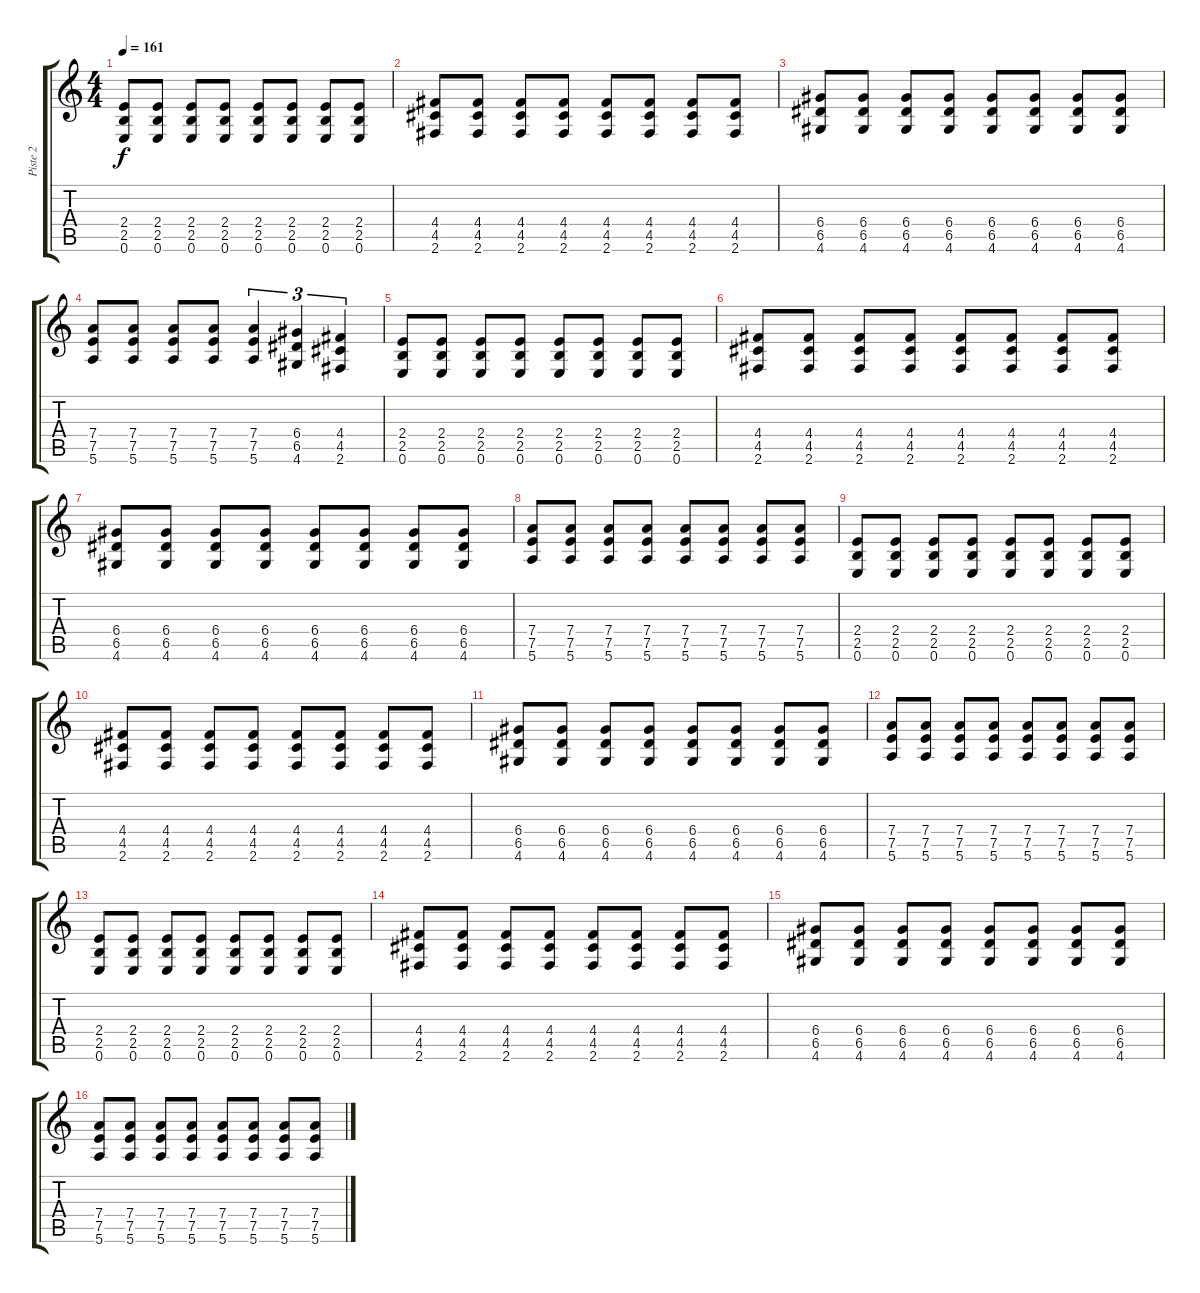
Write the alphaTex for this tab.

\track ("Piste 2" "Piste 2") {instrument overdrivenguitar}
\staff {score tabs}
\tuning (E4 B3 G3 D3 A2 E2) {hide}
\ts (4 4)
\tempo 161
\clef g2
\ks c
(2.4 2.5 0.6).8{dy f} (2.4 2.5 0.6).8 (2.4 2.5 0.6).8 (2.4 2.5 0.6).8 (2.4 2.5 0.6).8 (2.4 2.5 0.6).8 (2.4 2.5 0.6).8 (2.4 2.5 0.6).8 |
(4.4 4.5 2.6).8 (4.4 4.5 2.6).8 (4.4 4.5 2.6).8 (4.4 4.5 2.6).8 (4.4 4.5 2.6).8 (4.4 4.5 2.6).8 (4.4 4.5 2.6).8 (4.4 4.5 2.6).8 |
(6.4 6.5 4.6).8 (6.4 6.5 4.6).8 (6.4 6.5 4.6).8 (6.4 6.5 4.6).8 (6.4 6.5 4.6).8 (6.4 6.5 4.6).8 (6.4 6.5 4.6).8 (6.4 6.5 4.6).8 |
(7.4 7.5 5.6).8 (7.4 7.5 5.6).8 (7.4 7.5 5.6).8 (7.4 7.5 5.6).8 (7.4 7.5 5.6).4{tu (3 2)} (6.4 6.5 4.6).4{tu (3 2)} (4.4 4.5 2.6).4{tu (3 2)} |
(2.4 2.5 0.6).8 (2.4 2.5 0.6).8 (2.4 2.5 0.6).8 (2.4 2.5 0.6).8 (2.4 2.5 0.6).8 (2.4 2.5 0.6).8 (2.4 2.5 0.6).8 (2.4 2.5 0.6).8 |
(4.4 4.5 2.6).8 (4.4 4.5 2.6).8 (4.4 4.5 2.6).8 (4.4 4.5 2.6).8 (4.4 4.5 2.6).8 (4.4 4.5 2.6).8 (4.4 4.5 2.6).8 (4.4 4.5 2.6).8 |
(6.4 6.5 4.6).8 (6.4 6.5 4.6).8 (6.4 6.5 4.6).8 (6.4 6.5 4.6).8 (6.4 6.5 4.6).8 (6.4 6.5 4.6).8 (6.4 6.5 4.6).8 (6.4 6.5 4.6).8 |
(7.4 7.5 5.6).8 (7.4 7.5 5.6).8 (7.4 7.5 5.6).8 (7.4 7.5 5.6).8 (7.4 7.5 5.6).8 (7.4 7.5 5.6).8 (7.4 7.5 5.6).8 (7.4 7.5 5.6).8 |
(2.4 2.5 0.6).8 (2.4 2.5 0.6).8 (2.4 2.5 0.6).8 (2.4 2.5 0.6).8 (2.4 2.5 0.6).8 (2.4 2.5 0.6).8 (2.4 2.5 0.6).8 (2.4 2.5 0.6).8 |
(4.4 4.5 2.6).8 (4.4 4.5 2.6).8 (4.4 4.5 2.6).8 (4.4 4.5 2.6).8 (4.4 4.5 2.6).8 (4.4 4.5 2.6).8 (4.4 4.5 2.6).8 (4.4 4.5 2.6).8 |
(6.4 6.5 4.6).8 (6.4 6.5 4.6).8 (6.4 6.5 4.6).8 (6.4 6.5 4.6).8 (6.4 6.5 4.6).8 (6.4 6.5 4.6).8 (6.4 6.5 4.6).8 (6.4 6.5 4.6).8 |
(7.4 7.5 5.6).8 (7.4 7.5 5.6).8 (7.4 7.5 5.6).8 (7.4 7.5 5.6).8 (7.4 7.5 5.6).8 (7.4 7.5 5.6).8 (7.4 7.5 5.6).8 (7.4 7.5 5.6).8 |
(2.4 2.5 0.6).8 (2.4 2.5 0.6).8 (2.4 2.5 0.6).8 (2.4 2.5 0.6).8 (2.4 2.5 0.6).8 (2.4 2.5 0.6).8 (2.4 2.5 0.6).8 (2.4 2.5 0.6).8 |
(4.4 4.5 2.6).8 (4.4 4.5 2.6).8 (4.4 4.5 2.6).8 (4.4 4.5 2.6).8 (4.4 4.5 2.6).8 (4.4 4.5 2.6).8 (4.4 4.5 2.6).8 (4.4 4.5 2.6).8 |
(6.4 6.5 4.6).8 (6.4 6.5 4.6).8 (6.4 6.5 4.6).8 (6.4 6.5 4.6).8 (6.4 6.5 4.6).8 (6.4 6.5 4.6).8 (6.4 6.5 4.6).8 (6.4 6.5 4.6).8 |
(7.4 7.5 5.6).8 (7.4 7.5 5.6).8 (7.4 7.5 5.6).8 (7.4 7.5 5.6).8 (7.4 7.5 5.6).8 (7.4 7.5 5.6).8 (7.4 7.5 5.6).8 (7.4 7.5 5.6).8
